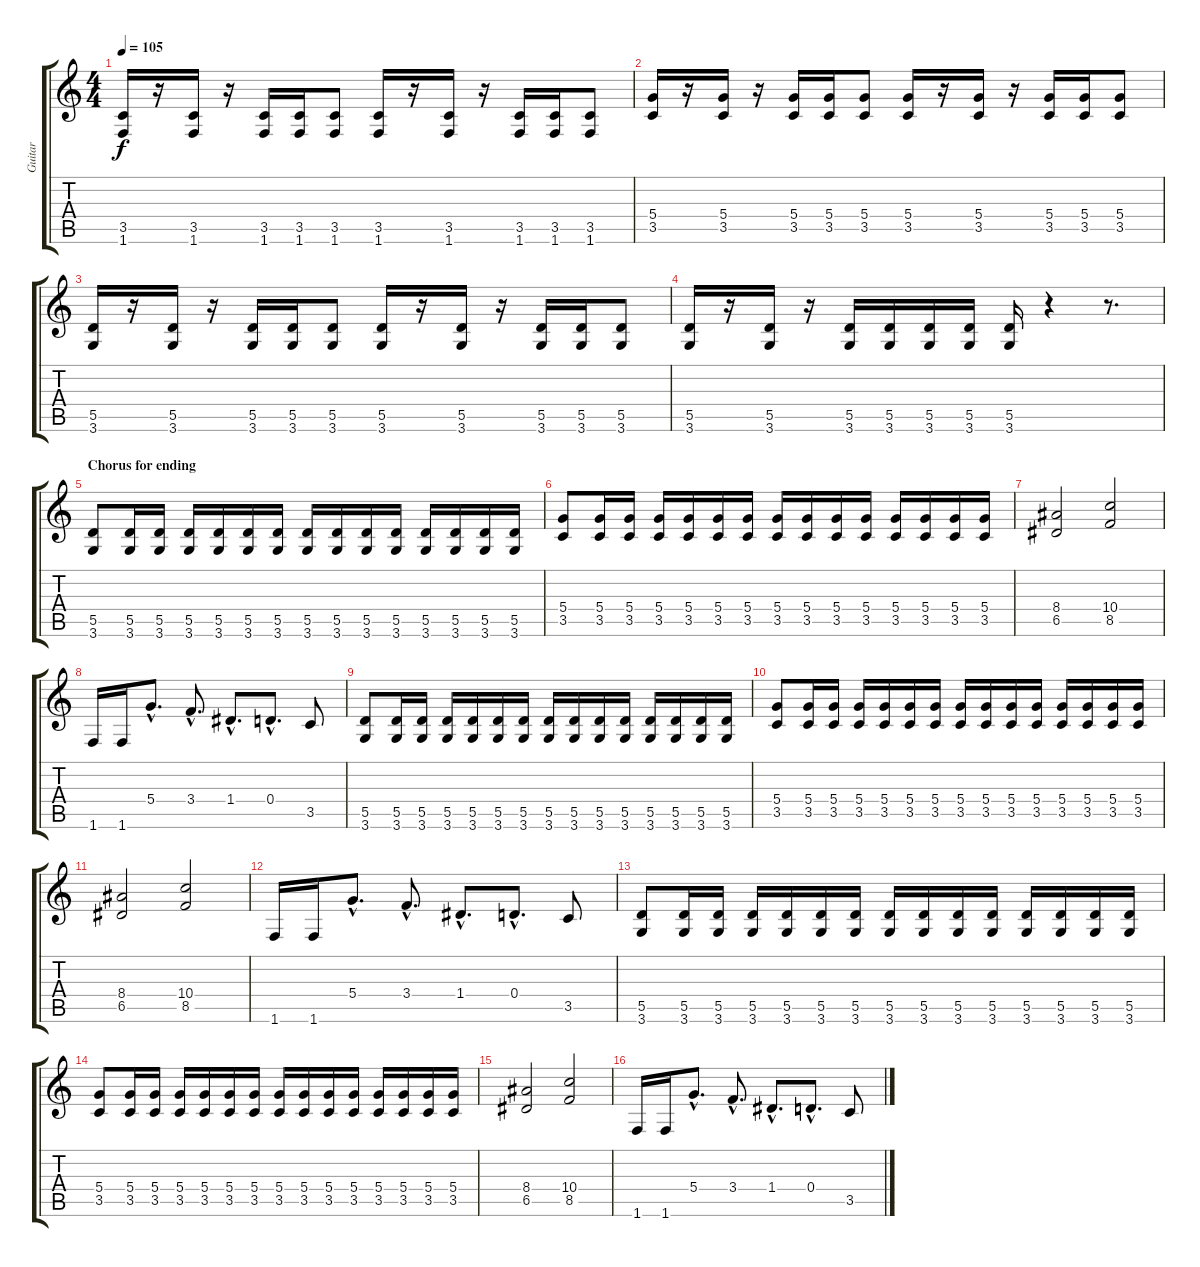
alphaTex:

\track ("Guitar" "Guitar") {instrument distortionguitar}
\staff {score tabs}
\tuning (E4 B3 G3 D3 A2 E2) {hide}
\ts (4 4)
\tempo 105
\clef g2
\ks c
(3.5 1.6).16{dy f} r.16 (3.5 1.6).16 r.16 (3.5 1.6).16 (3.5 1.6).16 (3.5 1.6).8 (3.5 1.6).16 r.16 (3.5 1.6).16 r.16 (3.5 1.6).16 (3.5 1.6).16 (3.5 1.6).8 |
(5.4 3.5).16 r.16 (5.4 3.5).16 r.16 (5.4 3.5).16 (5.4 3.5).16 (5.4 3.5).8 (5.4 3.5).16 r.16 (5.4 3.5).16 r.16 (5.4 3.5).16 (5.4 3.5).16 (5.4 3.5).8 |
(5.5 3.6).16 r.16 (5.5 3.6).16 r.16 (5.5 3.6).16 (5.5 3.6).16 (5.5 3.6).8 (5.5 3.6).16 r.16 (5.5 3.6).16 r.16 (5.5 3.6).16 (5.5 3.6).16 (5.5 3.6).8 |
(5.5 3.6).16 r.16 (5.5 3.6).16 r.16 (5.5 3.6).16 (5.5 3.6).16 (5.5 3.6).16 (5.5 3.6).16 (5.5 3.6).16 r.4 r.8{d} |
\section ("" "Chorus for ending")
(5.5 3.6).8 (5.5 3.6).16 (5.5 3.6).16 (5.5 3.6).16 (5.5 3.6).16 (5.5 3.6).16 (5.5 3.6).16 (5.5 3.6).16 (5.5 3.6).16 (5.5 3.6).16 (5.5 3.6).16 (5.5 3.6).16 (5.5 3.6).16 (5.5 3.6).16 (5.5 3.6).16 |
(5.4 3.5).8 (5.4 3.5).16 (5.4 3.5).16 (5.4 3.5).16 (5.4 3.5).16 (5.4 3.5).16 (5.4 3.5).16 (5.4 3.5).16 (5.4 3.5).16 (5.4 3.5).16 (5.4 3.5).16 (5.4 3.5).16 (5.4 3.5).16 (5.4 3.5).16 (5.4 3.5).16 |
(8.4 6.5).2 (10.4 8.5).2 |
1.6.16 1.6.16 5.4{hac}.8{d} 3.4{hac}.8{d} 1.4{hac}.8{d} 0.4{hac}.8{d} 3.5.8 |
(5.5 3.6).8 (5.5 3.6).16 (5.5 3.6).16 (5.5 3.6).16 (5.5 3.6).16 (5.5 3.6).16 (5.5 3.6).16 (5.5 3.6).16 (5.5 3.6).16 (5.5 3.6).16 (5.5 3.6).16 (5.5 3.6).16 (5.5 3.6).16 (5.5 3.6).16 (5.5 3.6).16 |
(5.4 3.5).8 (5.4 3.5).16 (5.4 3.5).16 (5.4 3.5).16 (5.4 3.5).16 (5.4 3.5).16 (5.4 3.5).16 (5.4 3.5).16 (5.4 3.5).16 (5.4 3.5).16 (5.4 3.5).16 (5.4 3.5).16 (5.4 3.5).16 (5.4 3.5).16 (5.4 3.5).16 |
(8.4 6.5).2 (10.4 8.5).2 |
1.6.16 1.6.16 5.4{hac}.8{d} 3.4{hac}.8{d} 1.4{hac}.8{d} 0.4{hac}.8{d} 3.5.8 |
(5.5 3.6).8 (5.5 3.6).16 (5.5 3.6).16 (5.5 3.6).16 (5.5 3.6).16 (5.5 3.6).16 (5.5 3.6).16 (5.5 3.6).16 (5.5 3.6).16 (5.5 3.6).16 (5.5 3.6).16 (5.5 3.6).16 (5.5 3.6).16 (5.5 3.6).16 (5.5 3.6).16 |
(5.4 3.5).8 (5.4 3.5).16 (5.4 3.5).16 (5.4 3.5).16 (5.4 3.5).16 (5.4 3.5).16 (5.4 3.5).16 (5.4 3.5).16 (5.4 3.5).16 (5.4 3.5).16 (5.4 3.5).16 (5.4 3.5).16 (5.4 3.5).16 (5.4 3.5).16 (5.4 3.5).16 |
(8.4 6.5).2 (10.4 8.5).2 |
1.6.16 1.6.16 5.4{hac}.8{d} 3.4{hac}.8{d} 1.4{hac}.8{d} 0.4{hac}.8{d} 3.5.8
